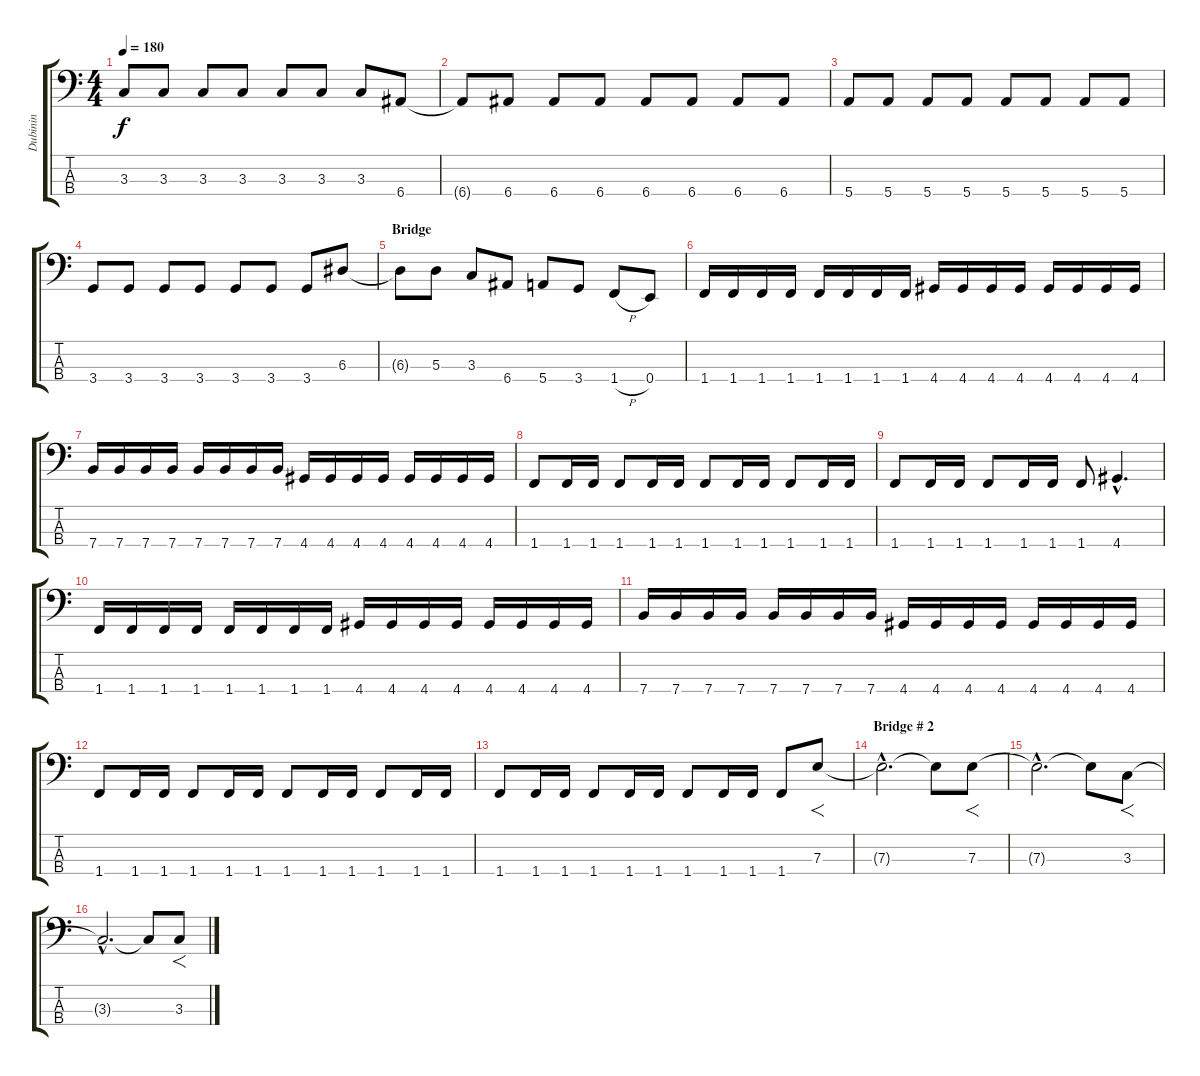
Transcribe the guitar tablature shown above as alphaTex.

\track ("Dubinin" "Dubinin") {instrument electricbassfinger}
\staff {score tabs}
\tuning (G2 D2 A1 E1) {hide}
\ts (4 4)
\tempo 180
\clef f4
\ks c
3.3{t}.8{dy f} 3.3.8 3.3.8 3.3.8 3.3.8 3.3.8 3.3.8 6.4.8 |
6.4{t}.8 6.4.8 6.4.8 6.4.8 6.4.8 6.4.8 6.4.8 6.4.8 |
5.4.8 5.4.8 5.4.8 5.4.8 5.4.8 5.4.8 5.4.8 5.4.8 |
3.4.8 3.4.8 3.4.8 3.4.8 3.4.8 3.4.8 3.4.8 6.3.8 |
\section ("" "Bridge")
6.3{t}.8 5.3.8 3.3.8 6.4.8 5.4.8 3.4.8 1.4{h}.8 0.4.8 |
1.4.16 1.4.16 1.4.16 1.4.16 1.4.16 1.4.16 1.4.16 1.4.16 4.4.16 4.4.16 4.4.16 4.4.16 4.4.16 4.4.16 4.4.16 4.4.16 |
7.4.16 7.4.16 7.4.16 7.4.16 7.4.16 7.4.16 7.4.16 7.4.16 4.4.16 4.4.16 4.4.16 4.4.16 4.4.16 4.4.16 4.4.16 4.4.16 |
1.4.8 1.4.16 1.4.16 1.4.8 1.4.16 1.4.16 1.4.8 1.4.16 1.4.16 1.4.8 1.4.16 1.4.16 |
1.4.8 1.4.16 1.4.16 1.4.8 1.4.16 1.4.16 1.4.8 4.4{hac}.4{d} |
1.4.16 1.4.16 1.4.16 1.4.16 1.4.16 1.4.16 1.4.16 1.4.16 4.4.16 4.4.16 4.4.16 4.4.16 4.4.16 4.4.16 4.4.16 4.4.16 |
7.4.16 7.4.16 7.4.16 7.4.16 7.4.16 7.4.16 7.4.16 7.4.16 4.4.16 4.4.16 4.4.16 4.4.16 4.4.16 4.4.16 4.4.16 4.4.16 |
1.4.8 1.4.16 1.4.16 1.4.8 1.4.16 1.4.16 1.4.8 1.4.16 1.4.16 1.4.8 1.4.16 1.4.16 |
1.4.8 1.4.16 1.4.16 1.4.8 1.4.16 1.4.16 1.4.8 1.4.16 1.4.16 1.4.8 7.3.8{f} |
\section ("" "Bridge # 2")
7.3{hac t}.2{d} 7.3{t}.8 7.3.8{f} |
7.3{hac t}.2{d} 7.3{t}.8 3.3.8{f} |
3.3{hac t}.2{d} 3.3{t}.8 3.3.8{f}
